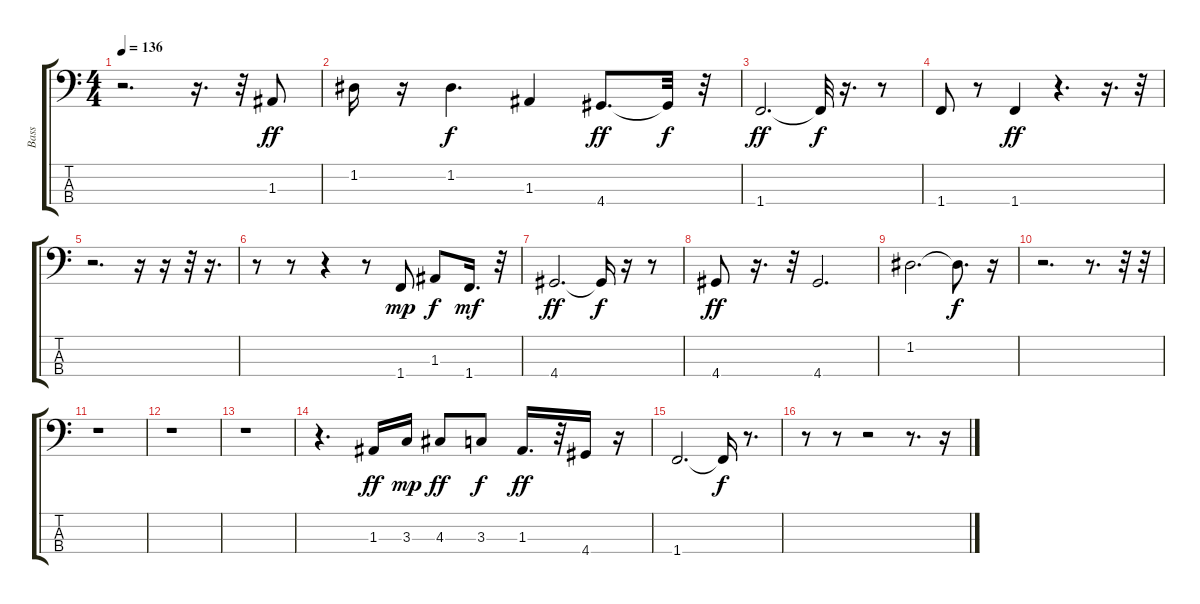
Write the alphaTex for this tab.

\track ("Bass" "Bass") {instrument electricbassfinger}
\staff {score tabs}
\tuning (G2 D2 A1 E1) {hide}
\ts (4 4)
\tempo 136
\clef f4
\ks c
r.2{d dy fff} r.16{d} r.32 1.3.8{dy ff} |
1.2.16 r.16 1.2.4{d dy f} 1.3.4 4.4.8{d dy ff} 4.4{t}.32{dy f} r.32 |
1.4.2{d dy ff} 1.4{t}.32{dy f} r.16{d} r.8 |
1.4.8 r.8 1.4.4{dy ff} r.4{d} r.16{d} r.32 |
r.2{d} r.16 r.16 r.32 r.16{d} |
r.8 r.8 r.4 r.8 1.4.8{dy mp} 1.3.8{dy f} 1.4.16{d dy mf} r.32 |
4.4.2{d dy ff} 4.4{t}.16{dy f} r.16 r.8 |
4.4.8{dy ff} r.16{d} r.32 4.4.2{d} |
1.2.2{d} 1.2{t}.8{d dy f} r.16 |
r.2{d} r.8{d} r.32 r.32 |
r.1 |
r.1 |
r.1 |
r.4{d} 1.3.16{dy ff} 3.3.16{dy mp} 4.3.8{dy ff} 3.3.8{dy f} 1.3.16{d dy ff} r.32 4.4.16 r.16 |
1.4.2{d} 1.4{t}.16{dy f} r.8{d} |
r.8 r.8 r.2 r.8{d} r.16
